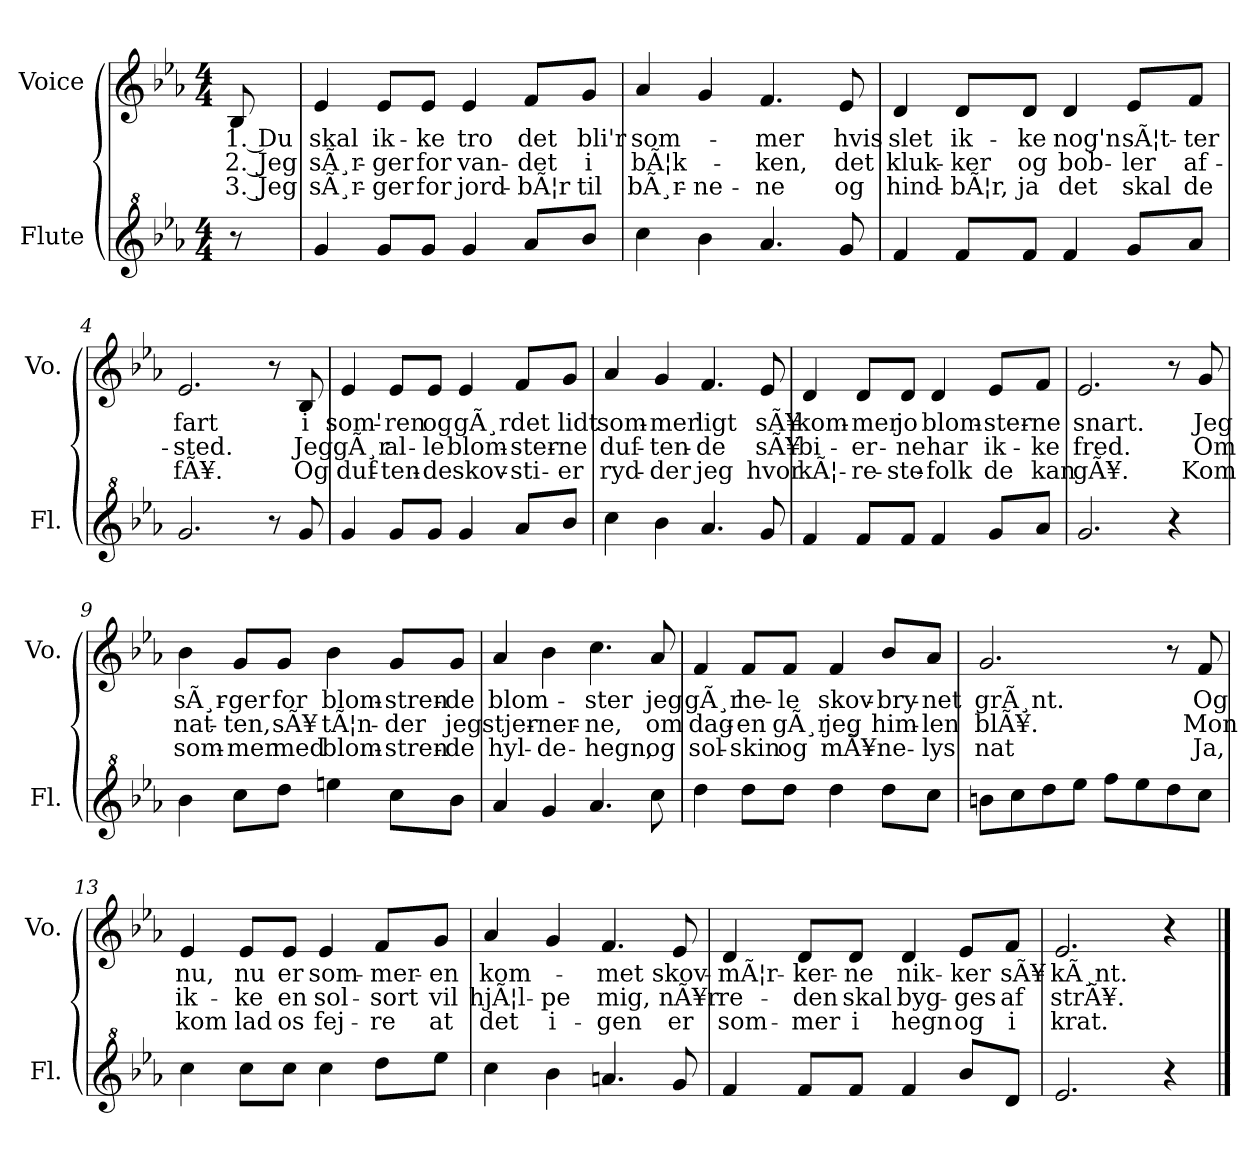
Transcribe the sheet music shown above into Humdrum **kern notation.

**kern	**kern	**text	**text	**text
*part2	*part1	*part1	*part1	*part1
*staff2	*staff1	*staff1	*staff1	*staff1
*I"Flute	*I"Voice	*	*	*
*I'Fl.	*I'Vo.	*	*	*
*clefG^2	*clefG2	*	*	*
*k[b-e-a-]	*k[b-e-a-]	*	*	*
*M4/4	*M4/4	*	*	*
=	=	=	=	=
!	!	!LO:LY:b	!LO:LY:b	!LO:LY:b
8r	8B-/	1. Du	2. Jeg	3. Jeg
=1	=1	=1	=1	=1
!	!	!LO:LY:b	!LO:LY:b	!LO:LY:b
4gg/	4e-/	skal	sÃ¸r-	sÃ¸r-
!	!	!LO:LY:b	!LO:LY:b	!LO:LY:b
8gg/L	8e-/L	ik-	-ger	-ger
!	!	!LO:LY:b	!LO:LY:b	!LO:LY:b
8gg/J	8e-/J	-ke	for	for
!	!	!LO:LY:b	!LO:LY:b	!LO:LY:b
4gg/	4e-/	tro	van-	jord-
!	!	!LO:LY:b	!LO:LY:b	!LO:LY:b
8aa-/L	8f/L	det	-det	-bÃ¦r
!	!	!LO:LY:b	!LO:LY:b	!LO:LY:b
8bb-/J	8g/J	bli'r	i	til
=2	=2	=2	=2	=2
!	!	!LO:LY:b	!LO:LY:b	!LO:LY:b
4ccc\	4a-/	som-	bÃ¦k-	bÃ¸r-
!	!	!	!	!LO:LY:b
4bb-\	4g/	.	.	-ne-
!	!	!LO:LY:b	!LO:LY:b	!LO:LY:b
4.aa-/	4.f/	-mer	-ken,	-ne
!	!	!LO:LY:b	!LO:LY:b	!LO:LY:b
8gg/	8e-/	hvis	det	og
=3	=3	=3	=3	=3
!	!	!LO:LY:b	!LO:LY:b	!LO:LY:b
4ff/	4d/	slet	kluk-	hind-
!	!	!LO:LY:b	!LO:LY:b	!LO:LY:b
8ff/L	8d/L	ik-	-ker	-bÃ¦r,
!	!	!LO:LY:b	!LO:LY:b	!LO:LY:b
8ff/J	8d/J	-ke	og	ja
!	!	!LO:LY:b	!LO:LY:b	!LO:LY:b
4ff/	4d/	nog'n	bob-	det
!	!	!LO:LY:b	!LO:LY:b	!LO:LY:b
8gg/L	8e-/L	sÃ¦t-	-ler	skal
!	!	!LO:LY:b	!LO:LY:b	!LO:LY:b
8aa-/J	8f/J	-ter	af-	de
=4	=4	=4	=4	=4
!	!	!LO:LY:b	!LO:LY:b	!LO:LY:b
2.gg/	2.e-/	fart	-sted.	fÃ¥.
8r	8r	.	.	.
!	!	!LO:LY:b	!LO:LY:b	!LO:LY:b
8gg/	8B-/	i	Jeg	Og
!!LO:LB:g=z
=5	=5	=5	=5	=5
!	!	!LO:LY:b	!LO:LY:b	!LO:LY:b
4gg/	4e-/	som'-	gÃ¸r	duf-
!	!	!LO:LY:b	!LO:LY:b	!LO:LY:b
8gg/L	8e-/L	-ren	al-	-ten-
!	!	!LO:LY:b	!LO:LY:b	!LO:LY:b
8gg/J	8e-/J	og	-le	-de
!	!	!LO:LY:b	!LO:LY:b	!LO:LY:b
4gg/	4e-/	gÃ¸r	blom-	skov-
!	!	!LO:LY:b	!LO:LY:b	!LO:LY:b
8aa-/L	8f/L	det	-ster-	-sti-
!	!	!LO:LY:b	!LO:LY:b	!LO:LY:b
8bb-/J	8g/J	lidt	-ne	-er
=6	=6	=6	=6	=6
!	!	!LO:LY:b	!LO:LY:b	!LO:LY:b
4ccc\	4a-/	som-	duf-	ryd-
!	!	!LO:LY:b	!LO:LY:b	!LO:LY:b
4bb-\	4g/	-mer	-ten-	-der
!	!	!LO:LY:b	!LO:LY:b	!LO:LY:b
4.aa-/	4.f/	ligt	-de	jeg
!	!	!LO:LY:b	!LO:LY:b	!LO:LY:b
8gg/	8e-/	sÃ¥	sÃ¥	hvor
=7	=7	=7	=7	=7
!	!	!LO:LY:b	!LO:LY:b	!LO:LY:b
4ff/	4d/	kom-	bi-	kÃ¦-
!	!	!LO:LY:b	!LO:LY:b	!LO:LY:b
8ff/L	8d/L	-mer	-er-	-re-
!	!	!LO:LY:b	!LO:LY:b	!LO:LY:b
8ff/J	8d/J	jo	-ne	-ste-
!	!	!LO:LY:b	!LO:LY:b	!LO:LY:b
4ff/	4d/	blom-	har	-folk
!	!	!LO:LY:b	!LO:LY:b	!LO:LY:b
8gg/L	8e-/L	-ster-	ik-	de
!	!	!LO:LY:b	!LO:LY:b	!LO:LY:b
8aa-/J	8f/J	-ne	-ke	kan
=8	=8	=8	=8	=8
!	!	!LO:LY:b	!LO:LY:b	!LO:LY:b
2.gg/	2.e-/	snart.	fred.	gÃ¥.
4r	8r	.	.	.
!	!	!LO:LY:b	!LO:LY:b	!LO:LY:b
.	8g/	Jeg	Om	Kom
!!LO:LB:g=z
=9	=9	=9	=9	=9
!	!	!LO:LY:b	!LO:LY:b	!LO:LY:b
4bb-\	4b-\	sÃ¸r-	nat-	som-
!	!	!LO:LY:b	!LO:LY:b	!LO:LY:b
8ccc\L	8g/L	-ger	-ten,	-mer
!	!	!LO:LY:b	!LO:LY:b	!LO:LY:b
8ddd\J	8g/J	for	sÃ¥	med
!	!	!LO:LY:b	!LO:LY:b	!LO:LY:b
4eeen\	4b-\	blom-	tÃ¦n-	blom-
!	!	!LO:LY:b	!LO:LY:b	!LO:LY:b
8ccc\L	8g/L	-stren-	-der	-stren-
!	!	!LO:LY:b	!LO:LY:b	!LO:LY:b
8bb-\J	8g/J	-de	jeg	-de
=10	=10	=10	=10	=10
!	!	!LO:LY:b	!LO:LY:b	!LO:LY:b
4aa-/	4a-/	blom-	stjer-	hyl-
!	!	!	!LO:LY:b	!LO:LY:b
4gg/	4b-\	.	-ner-	-de-
!	!	!LO:LY:b	!LO:LY:b	!LO:LY:b
4.aa-/	4.cc\	-ster	-ne,	-hegn,
!	!	!LO:LY:b	!LO:LY:b	!LO:LY:b
8ccc\	8a-/	jeg	om	og
=11	=11	=11	=11	=11
!	!	!LO:LY:b	!LO:LY:b	!LO:LY:b
4ddd\	4f/	gÃ¸r	dag-	sol-
!	!	!LO:LY:b	!LO:LY:b	!LO:LY:b
8ddd\L	8f/L	he-	-en	-skin
!	!	!LO:LY:b	!LO:LY:b	!LO:LY:b
8ddd\J	8f/J	-le	gÃ¸r	og
!	!	!LO:LY:b	!LO:LY:b	!LO:LY:b
4ddd\	4f/	skov-	jeg	mÃ¥-
!	!	!LO:LY:b	!LO:LY:b	!LO:LY:b
8ddd\L	8b-/L	-bry-	him-	-ne-
!	!	!LO:LY:b	!LO:LY:b	!LO:LY:b
8ccc\J	8a-/J	-net	-len	-lys
!!LO:LB:g=z
=12	=12	=12	=12	=12
!	!	!LO:LY:b	!LO:LY:b	!LO:LY:b
8bbn\L	2.g/	grÃ¸nt.	blÃ¥.	nat
8ccc\	.	.	.	.
8ddd\	.	.	.	.
8eee-\J	.	.	.	.
8fff\L	.	.	.	.
8eee-\	.	.	.	.
8ddd\	8r	.	.	.
!	!	!LO:LY:b	!LO:LY:b	!LO:LY:b
8ccc\J	8f/	Og	Mon	Ja,
=13	=13	=13	=13	=13
!	!	!LO:LY:b	!LO:LY:b	!LO:LY:b
4ccc\	4e-/	nu,	ik-	kom
!	!	!LO:LY:b	!LO:LY:b	!LO:LY:b
8ccc\L	8e-/L	nu	-ke	lad
!	!	!LO:LY:b	!LO:LY:b	!LO:LY:b
8ccc\J	8e-/J	er	en	os
!	!	!LO:LY:b	!LO:LY:b	!LO:LY:b
4ccc\	4e-/	som-	sol-	fej-
!	!	!LO:LY:b	!LO:LY:b	!LO:LY:b
8ddd\L	8f/L	-mer-	-sort	-re
!	!	!LO:LY:b	!LO:LY:b	!LO:LY:b
8eee-\J	8g/J	-en	vil	at
=14	=14	=14	=14	=14
!	!	!LO:LY:b	!LO:LY:b	!LO:LY:b
4ccc\	4a-/	kom-	hjÃ¦l-	det
!	!	!	!LO:LY:b	!LO:LY:b
4bb-\	4g/	.	-pe	i-
!	!	!LO:LY:b	!LO:LY:b	!LO:LY:b
4.aan/	4.f/	-met	mig,	-gen
!	!	!LO:LY:b	!LO:LY:b	!LO:LY:b
8gg/	8e-/	skov-	nÃ¥r	er
=15	=15	=15	=15	=15
!	!	!LO:LY:b	!LO:LY:b	!LO:LY:b
4ff/	4d/	-mÃ¦r-	re-	som-
!	!	!LO:LY:b	!LO:LY:b	!LO:LY:b
8ff/L	8d/L	-ker-	-den	-mer
!	!	!LO:LY:b	!LO:LY:b	!LO:LY:b
8ff/J	8d/J	-ne	skal	i
!	!	!LO:LY:b	!LO:LY:b	!LO:LY:b
4ff/	4d/	nik-	byg-	hegn
!	!	!LO:LY:b	!LO:LY:b	!LO:LY:b
8bb-/L	8e-/L	-ker	-ges	og
!	!	!LO:LY:b	!LO:LY:b	!LO:LY:b
8dd/J	8f/J	sÃ¥	af	i
!!LO:PB:g=z
=16	=16	=16	=16	=16
!	!	!LO:LY:b	!LO:LY:b	!LO:LY:b
2.ee-/	2.e-/	kÃ¸nt.	strÃ¥.	krat.
4r	4r	.	.	.
==	==	==	==	==
*-	*-	*-	*-	*-
